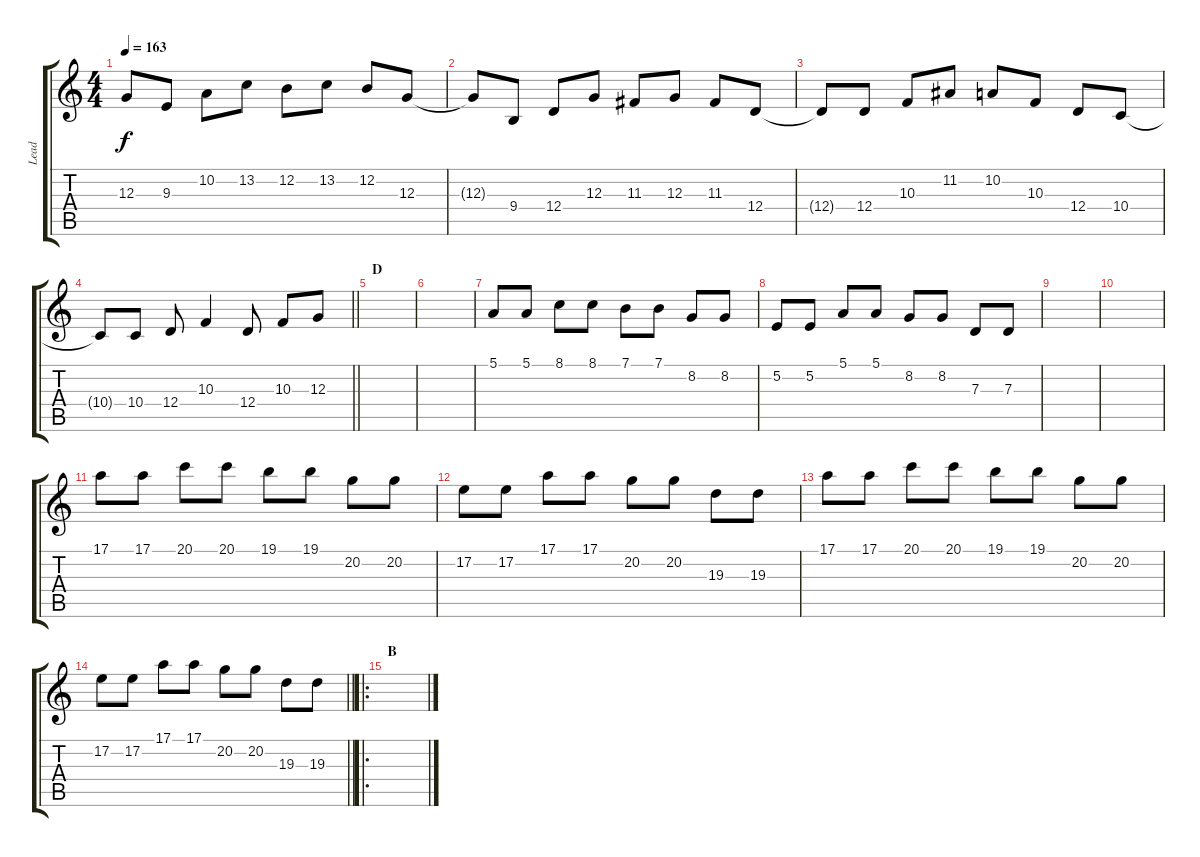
\track ("Lead" "Lead") {instrument synthbrass2}
\staff {score tabs}
\tuning (E4 B3 G3 D3 A2 E2) {hide}
\ts (4 4)
\tempo 163
\clef g2
\ks c
12.3{t}.8{dy f} 9.3.8 10.2.8 13.2.8 12.2.8 13.2.8 12.2.8 12.3.8 |
12.3{t}.8 9.4.8 12.4.8 12.3.8 11.3.8 12.3.8 11.3.8 12.4.8 |
12.4{t}.8 12.4.8 10.3.8 11.2.8 10.2.8 10.3.8 12.4.8 10.4.8 |
\barLineRight lightlight
10.4{t}.8 10.4.8 12.4.8 10.3.4 12.4.8 10.3.8 12.3.8 |
\section ("" "D")
|
|
5.1.8{instrument synthbrass2} 5.1.8 8.1.8 8.1.8 7.1.8 7.1.8 8.2.8 8.2.8 |
5.2.8 5.2.8 5.1.8 5.1.8 8.2.8 8.2.8 7.3.8 7.3.8 |
|
|
17.1.8 17.1.8 20.1.8 20.1.8 19.1.8 19.1.8 20.2.8 20.2.8 |
17.2.8 17.2.8 17.1.8 17.1.8 20.2.8 20.2.8 19.3.8 19.3.8 |
17.1.8 17.1.8 20.1.8 20.1.8 19.1.8 19.1.8 20.2.8 20.2.8 |
\barLineRight lightlight
17.2.8 17.2.8 17.1.8 17.1.8 20.2.8 20.2.8 19.3.8 19.3.8 |
\ro
\section ("" "B")
